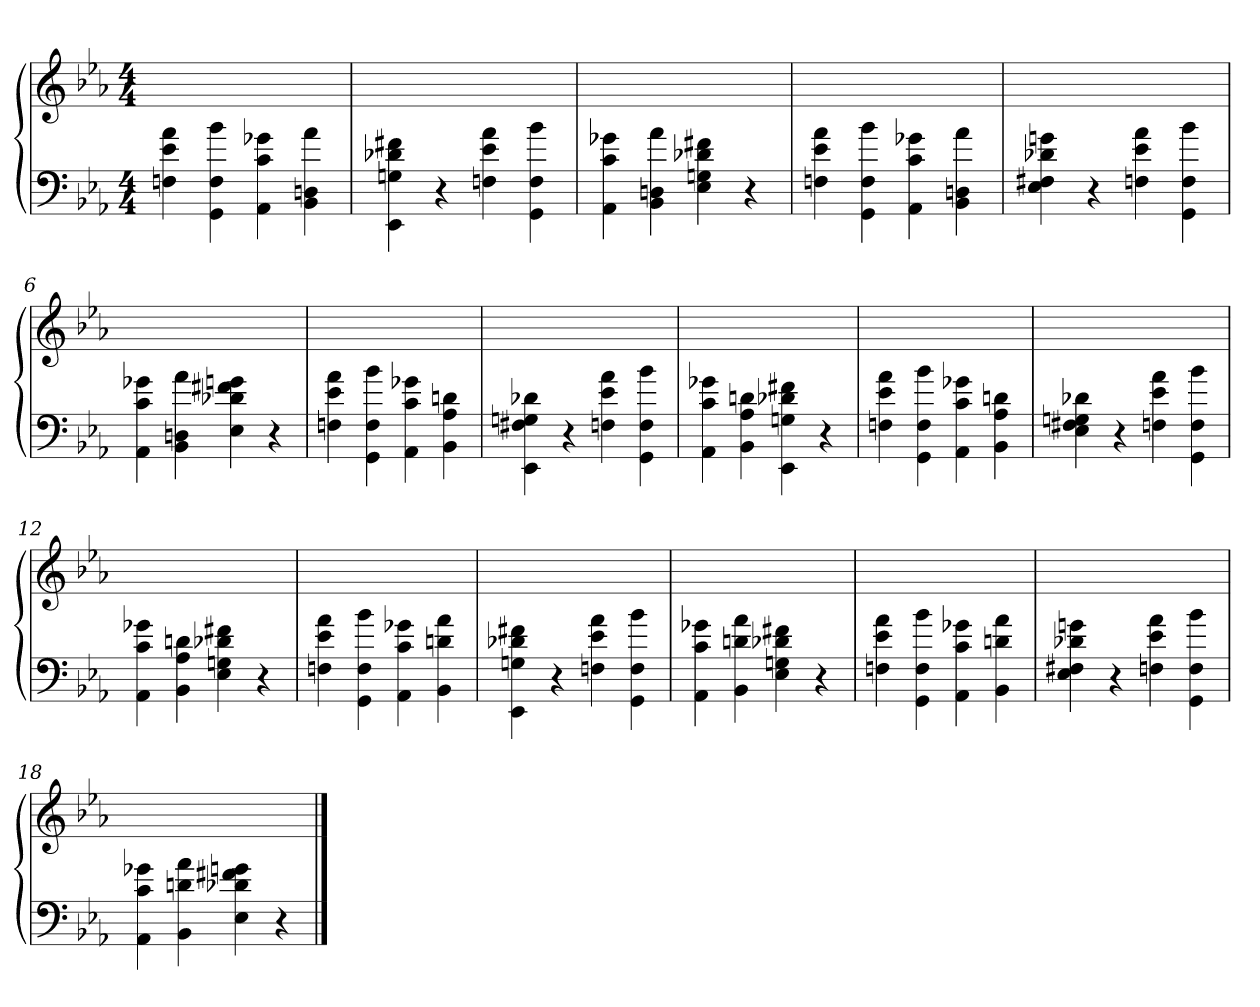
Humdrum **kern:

**kern	**kern
*part2	*part1
*staff2	*staff1
*clefF4	*clefG2
*k[b-e-a-]	*k[b-e-a-]
*E-:	*E-:
*M4/4	*M4/4
*MM60	*MM60
=1	=1
4Fn 4e- 4a-	1ryy
4GG 4F 4b-	.
4AA- 4c 4g-X	.
4BB- 4Dn 4a-	.
=2	=2
4EE- 4Gn 4d-X 4f#X	1ryy
4r	.
4Fn 4e- 4a-	.
4GG 4F 4b-	.
=3	=3
4AA- 4c 4g-X	1ryy
4BB- 4Dn 4a-	.
4E- 4Gn 4d-X 4f#X	.
4r	.
=4	=4
4Fn 4e- 4a-	1ryy
4GG 4F 4b-	.
4AA- 4c 4g-X	.
4BB- 4Dn 4a-	.
=5	=5
4E- 4F#X 4d-X 4gn	1ryy
4r	.
4Fn 4e- 4a-	.
4GG 4F 4b-	.
=6	=6
4AA- 4c 4g-X	1ryy
4BB- 4Dn 4a-	.
4E- 4d-X 4f#X 4gn	.
4r	.
=7	=7
4Fn 4e- 4a-	1ryy
4GG 4F 4b-	.
4AA- 4c 4g-X	.
4BB- 4A- 4dn	.
=8	=8
4EE- 4F#X 4Gn 4d-X	1ryy
4r	.
4Fn 4e- 4a-	.
4GG 4F 4b-	.
=9	=9
4AA- 4c 4g-X	1ryy
4BB- 4A- 4dn	.
4EE- 4Gn 4d-X 4f#X	.
4r	.
=10	=10
4Fn 4e- 4a-	1ryy
4GG 4F 4b-	.
4AA- 4c 4g-X	.
4BB- 4A- 4dn	.
=11	=11
4E- 4F#X 4Gn 4d-X	1ryy
4r	.
4Fn 4e- 4a-	.
4GG 4F 4b-	.
=12	=12
4AA- 4c 4g-X	1ryy
4BB- 4A- 4dn	.
4E- 4Gn 4d-X 4f#X	.
4r	.
=13	=13
4Fn 4e- 4a-	1ryy
4GG 4F 4b-	.
4AA- 4c 4g-X	.
4BB- 4dn 4a-	.
=14	=14
4EE- 4Gn 4d-X 4f#X	1ryy
4r	.
4Fn 4e- 4a-	.
4GG 4F 4b-	.
=15	=15
4AA- 4c 4g-X	1ryy
4BB- 4dn 4a-	.
4E- 4Gn 4d-X 4f#X	.
4r	.
=16	=16
4Fn 4e- 4a-	1ryy
4GG 4F 4b-	.
4AA- 4c 4g-X	.
4BB- 4dn 4a-	.
=17	=17
4E- 4F#X 4d-X 4gn	1ryy
4r	.
4Fn 4e- 4a-	.
4GG 4F 4b-	.
=18	=18
4AA- 4c 4g-X	1ryy
4BB- 4dn 4a-	.
4E- 4d-X 4f#X 4gn	.
4r	.
==	==
*-	*-
